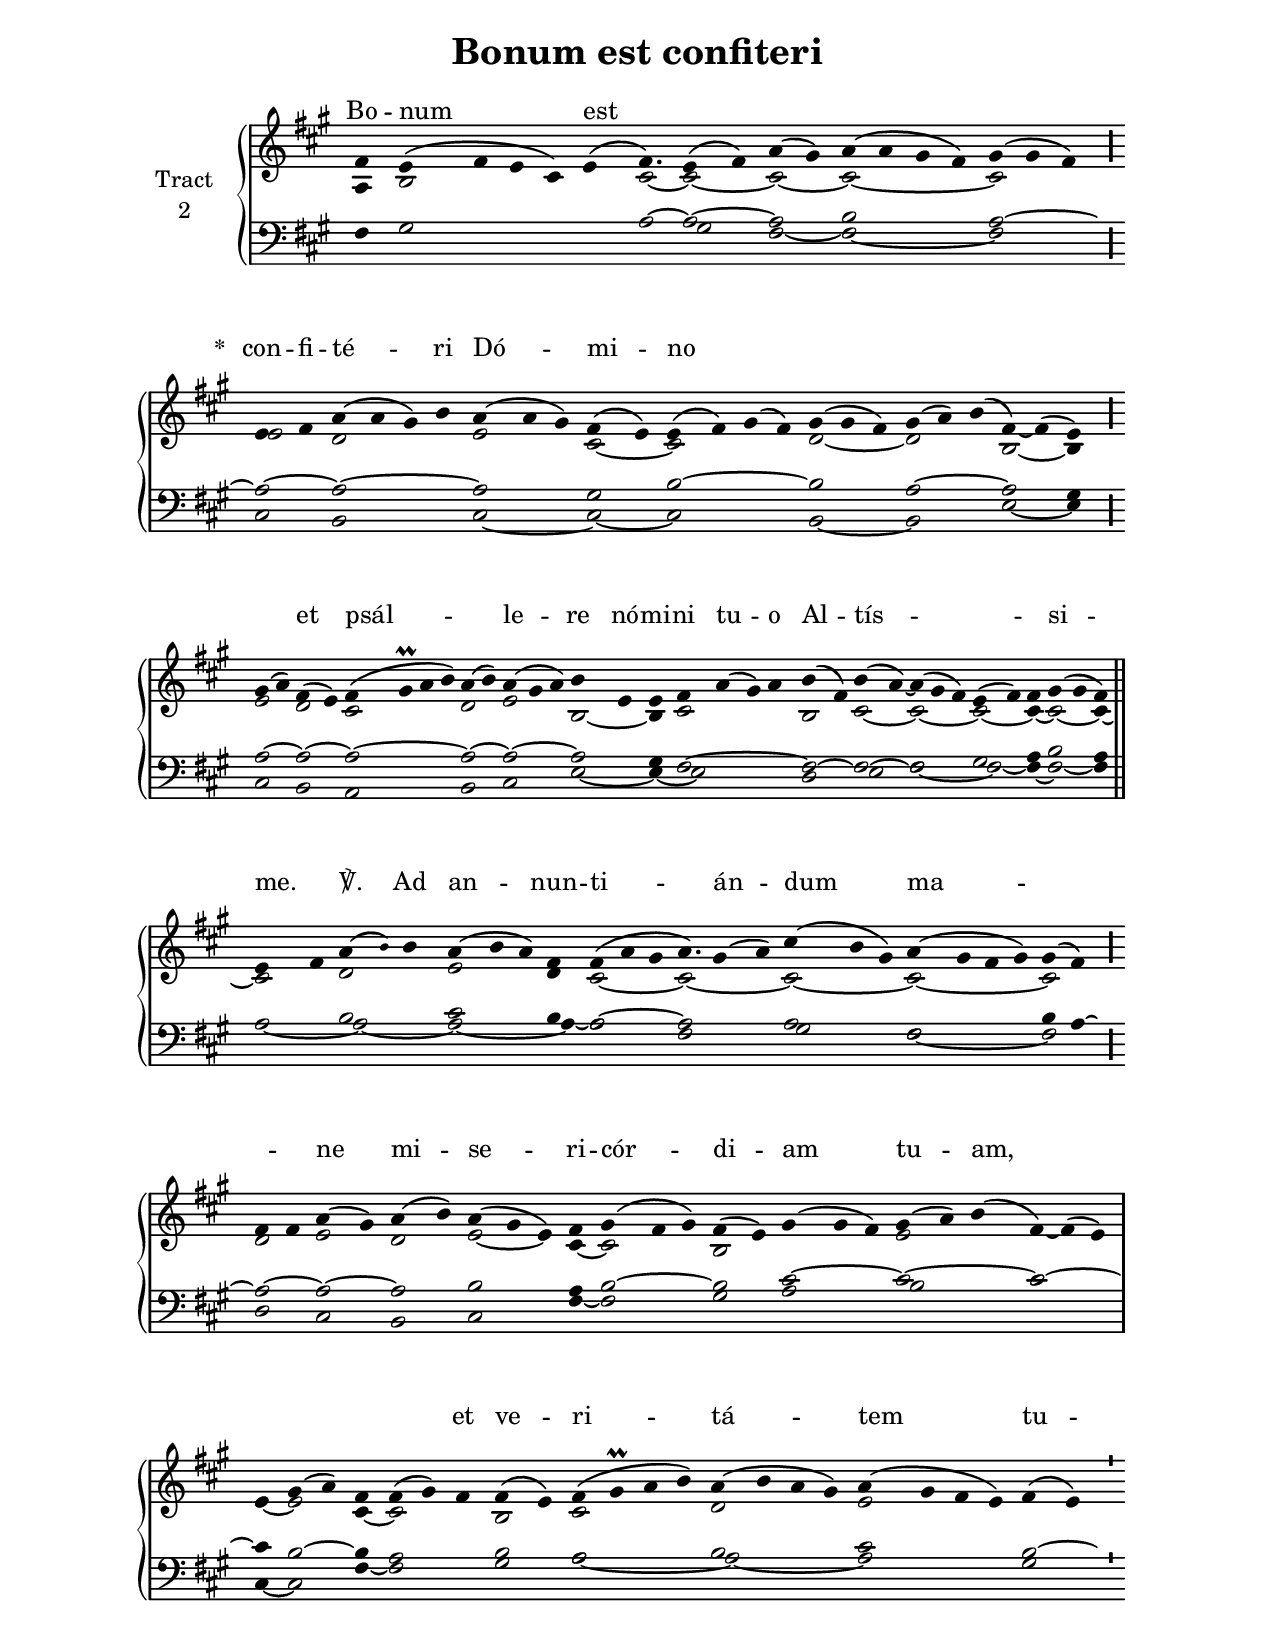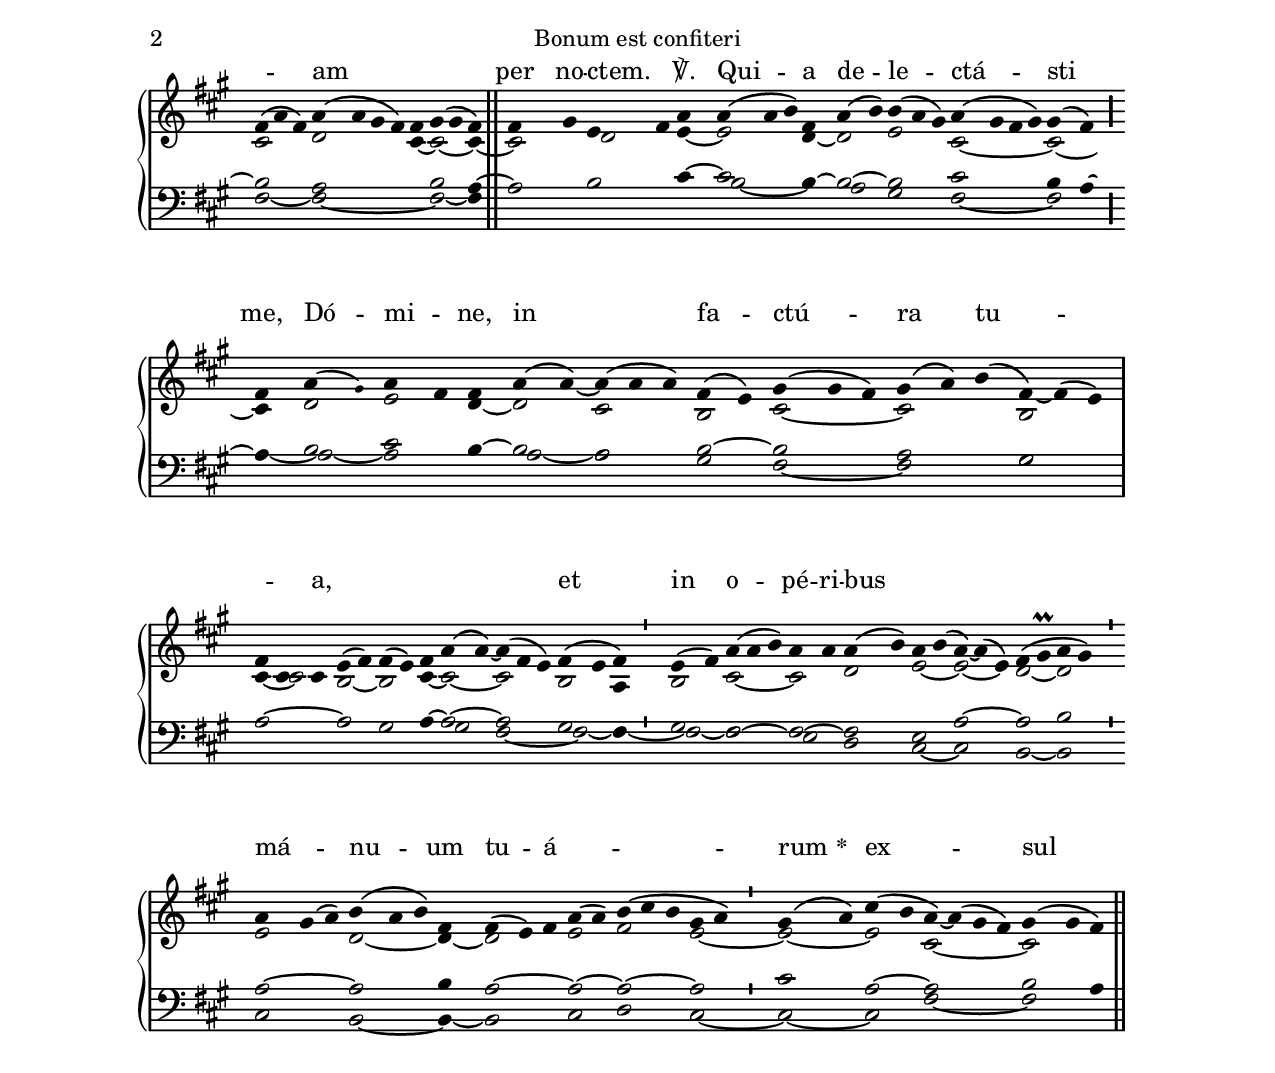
\version "2.18"
\include "gregorian.ly"
\include "noh2.ily"


%Page reference: page iii.180
%(volume.page)

global = {
 \key fis \minor
 \cadenzaOn 
}

\header {
  title = \markup \center-column {"Bonum est confiteri" \vspace #1 }
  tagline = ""
  composer = ""
}

\paper {
 #(include-special-characters)
  oddHeaderMarkup = \markup \fill-line {
    \line {}
    \center-column {
      \on-the-fly #first-page     " "
      \on-the-fly #not-first-page "Bonum est confiteri"
    }
    \line { \on-the-fly #print-page-number-check-first \fromproperty #'page:page-number-string }
  }
  evenHeaderMarkup = \markup \fill-line {
    \line { \on-the-fly #print-page-number-check-first \fromproperty #'page:page-number-string }
    \center-column { "Bonum est confiteri" }
    \line {}
  }
}

chantText = \lyricmode {
Bo -- num est _ _ _ _ 
\set stanza = " * " 
con -- fi -- té -- ri Dó -- mi -- no _ _ _ _ _ 
et psál -- _ le -- re nó -- mi -- ni tu -- o Al -- tís -- _ _ si -- me. _ ℣. 
Ad an -- nun -- ti -- án -- dum ma -- _ _ _ ne 
mi -- se -- ri -- cór -- di -- am tu -- am, _ _ _ _ 
et ve -- ri -- tá -- tem tu -- _ am _ _ per no -- ctem. _ ℣. 
Qui -- a de -- le -- ctá -- sti me, Dó -- mi -- _ ne, 
in fa -- ctú -- ra tu -- _ _ a, _ _ _ _ 
et in o -- pé -- ri -- bus _ _ _ má -- _ nu -- um tu -- á -- _ _ rum 
\set stanza = " * " ex -- sul -- _ tá -- bo. _ _ _ _ _ _ }

chantMusic = {
\tieDown   fis'4 e'4 ( fis'4 e'4 cis'4) e'4 ( fis'4.) e'4 ( fis'4) a'4 ( gis'4) a'4 ( a'4 gis'4 fis'4) gis'4 ( gis'4 fis'4) \divisioMaior
 e'4 fis'4 a'4 ( a'4 gis'4) b'4 a'4 ( a'4 gis'4) fis'4 ( e'4) e'4 ( fis'4) gis'4 ( fis'4) gis'4 ( gis'4 fis'4) gis'4 ( a'4) b'4 ( fis'4) ~ fis'4 ( e'4) \divisioMaior
 gis'4 ( a'4) fis'4 ( e'4) fis'4 ( gis'\prall a'4 b'4) a'4 ( b'4) a'4 ( gis'4 a'4) b'4 e'4 e'4 fis'4 a'4 ( gis'4) a'4 b'4 ( fis'4) b'4 ( a'4) ~ a'4 ( gis'4 fis'4) e'4 ( fis'4) fis'4 gis'4 ( gis'4 fis'4) \finalis
 e'4 fis'4 a'4 ( \once \tweak #'font-size #-4 b' ) b'4 a'4 ( b'4 a'4) fis'4 fis'4 ( a'4 gis'4 a'4.) gis'4 ( a'4) cis''4 ( b'4 gis'4) a'4 ( gis'4 fis'4 gis'4) gis'4 ( fis'4) \divisioMaior
 fis'4 fis'4 a'4 ( gis'4) a'4 ( b'4) a'4 ( gis'4 e'4) fis'4 gis'4 ( fis'4 gis'4) fis'4 ( e'4) gis'4 ( gis'4 fis'4) gis'4 ( a'4) b'4 ( fis'4) ~ fis'4 ( e'4) \divisioMaxima
 e'4 gis'4 ( a'4) fis'4 fis'4 ( gis'4) fis'4 fis'4 ( e'4) fis'4 ( gis'\prall a'4 b'4) a'4 ( b'4 a'4 gis'4) a'4 ( gis'4 fis'4 e'4) fis'4 ( e'4) \divisioMinima
 fis'4 ( a'4 fis'4) a'4 ( a'4 gis'4 fis'4) fis'4 gis'4 ( gis'4 fis'4) \finalis
 fis'4 gis'4 e'4 fis'4 a'4 a'4 ( a'4 b'4) fis'4 a'4 ( b'4) b'4 ( a'4 gis'4) a'4 ( gis'4 fis'4 gis'4) gis'4 ( fis'4) \divisioMaior
 fis'4 a'4 ( \once \tweak #'font-size #-4 gis' ) a'4 fis'4 fis'4 a'4 ( a'4) ~ a'4 ( a'4 a'4) fis'4 ( e'4) gis'4 ( gis'4 fis'4) gis'4 ( a'4) b'4 ( fis'4) ~ fis'4 ( e'4) \divisioMaxima
 fis'4 cis'4 cis'4 e'4 ( fis'4) fis'4 ( e'4) fis'4 a'4 ( a'4) ~ a'4 ( fis'4 e'4) fis'4 ( e'4 fis'4) \divisioMinima
 e'4 ( fis'4) a'4 ( a'4 b'4) a'4 a'4 a'4 ( b'4) a'4 b'4 ( a'4) ~ a'4 ( e'4) fis'4 ( gis'\prall a'4 gis'4) \divisioMinima
 a'4 gis'4 ( a'4) b'4 ( a'4 b'4) fis'4 fis'4 ( e'4) fis'4 a'4 ( a'4) b'4 ( cis''4 b'4 gis'4 a'4) \divisioMinima
 gis'4 ( a'4) cis''4 ( b'4 a'4) ~ a'4 ( gis'4 fis'4) gis'4 ( gis'4 fis'4) \finalis

}

altoMusic = {
a4 b2*5/2 cis'2*3/4 ~ cis'2 ~ cis'2 ~ cis'2*4/2 ~ cis'2*3/2 \divisioMaior
e'2 d'2*4/2 e'2*3/2 cis'2 ~ cis'2*4/2 d'2*3/2 ~ d'2*3/2 b2 ~ b4 \divisioMaior
e'2 d'2 cis'2*4/2 d'2 e'2*3/2 b2 ~ b4 cis'2*4/2 b2 cis'2 ~ cis'2*3/2 ~ cis'2 ~ cis'4 ~ cis'2 ~ cis'4 ~ \finalis
cis'2 d'2*3/2 e'2*3/2 d'4 cis'2*3/2 ~ cis'2*7/4 ~ cis'2*3/2 ~ cis'2*4/2 ~ cis'2 \divisioMaior
d'2 e'2 d'2 e'2 ~ e'4 cis'4 ~ cis'2*3/2 b2 r2*3/2 e'2*3/2 r2*3/2 \divisioMaxima
e'4 ~ e'2 cis'4 ~ cis'2*3/2 b2 cis'2*4/2 d'2*4/2 e'2*4/2 r2 \divisioMinima
cis'2*3/2 d'2*4/2 cis'4 ~ cis'2 ~ cis'4 ~ \finalis
cis'2 d'2 e'4 ~ e'2*3/2 d'4 ~ d'2 e'2*3/2 cis'2*4/2 ~ cis'2 ~ \divisioMaior
cis'4 d'2 e'2 d'4 ~ d'2 cis'2*3/2 b2 cis'2*3/2 ~ cis'2*3/2 b2*3/2 \divisioMaxima
cis'4 ~ cis'2 b2 ~ b2 cis'4 ~ cis'2 ~ cis'2*3/2 b2 a4 \divisioMinima
b2 cis'2*3/2 ~ cis'2 d'2 e'2 ~ e'2 ~ e'4 d'2 ~ d'2 \divisioMinima
e'2*3/2 d'2*3/2 ~ d'4 ~ d'2*3/2 e'2 fis'2*3/2 e'2 ~ \divisioMinima
e'2 ~ e'2 cis'2*4/2 ~ cis'2*3/2 \finalis
}

tenorMusic = {
fis4 gis2*5/2 a2*3/4 ~ a2 ~ a2 b2*4/2 a2*3/2 ~ \divisioMaior
a2 ~ a2*4/2 ~ a2*3/2 gis2 b2*4/2 ~ b2*3/2 a2*3/2 ~ a2 gis4 \divisioMaior
a2 ~ a2 ~ a2*4/2 ~ a2 ~ a2*3/2 ~ a2 gis4 fis2*4/2 ~ fis2 ~ fis2 ~ fis2*3/2 gis2 a4 b2 a4 \finalis
r2 b2*3/2 cis'2*3/2 b4 a2*3/2 ~ a2*7/4 gis2*3/2 fis2*4/2 b4 a4 ~ \divisioMaior
a2 ~ a2 ~ a2 b2*3/2 a4 b2*3/2 ~ b2 cis'2*3/2 ~ cis'2*3/2 ~ cis'2*3/2 ~ \divisioMaxima
cis'4 b2 ~ b4 a2*3/2 b2 a2*4/2 b2*4/2 cis'2*4/2 b2 ~ \divisioMinima
b2*3/2 a2*5/2 b2 a4 ~ \finalis
a2 b2 cis'4 ~ cis'2*3/2 b4 ~ b2 ~ b2*3/2 cis'2*4/2 b4 a4 ~ \divisioMaior
a4 b2 cis'2 b4 ~ b2 a2*3/2 b2 ~ b2*3/2 a2*3/2 gis2*3/2 \divisioMaxima
a2*3/2 ~ a2 gis2 a4 ~ a2 ~ a2*3/2 gis2 fis4 \divisioMinima
gis2 fis2*3/2 ~ fis2 ~ fis2 e2 a2*3/2 ~ a2 b2 \divisioMinima
a2*3/2 ~ a2*3/2 b4 a2*3/2 ~ a2 ~ a2*3/2 ~ a2 \divisioMinima
cis'2 a2 ~ a2*4/2 b2 a4 \finalis
}

bassMusic = {
r2*15/4 gis2 fis2 ~ fis2*4/2 ~ fis2*3/2 \divisioMaior
cis2 b,2*4/2 cis2*3/2 ~ cis2 ~ cis2*4/2 b,2*3/2 ~ b,2*3/2 e2 ~ e4 \divisioMaior
cis2 b,2 a,2*4/2 b,2 cis2*3/2 e2 ~ e4 ~ e2*4/2 d2 e2 fis2*3/2 ~ fis2 ~ fis4 ~ fis2 ~ fis4 \finalis
a2 ~ a2*3/2 ~ a2*3/2 ~ a4 ~ a2*3/2 fis2*7/4 a2*3/2 fis2*4/2 ~ fis2 \divisioMaior
d2 cis2 b,2 cis2*3/2 fis4 ~ fis2*3/2 gis2 a2*3/2 b2*3/2 cis'2*3/2 \divisioMaxima
cis4 ~ cis2 fis4 ~ fis2*3/2 gis2 a2*4/2 ~ a2*4/2 ~ a2*4/2 gis2 \divisioMinima
fis2*3/2 ~ fis2*5/2 ~ fis2 ~ fis4 \finalis
r2*5/2 b2*3/2 ~ b4 a2 gis2*3/2 fis2*4/2 ~ fis2 \divisioMaior
a4 ~ a2 ~ a2 b4 a2 ~ a2*3/2 gis2 fis2*3/2 ~ fis2*3/2 gis2*3/2 \divisioMaxima
r2*8/2 gis2 fis2*3/2 ~ fis2 ~ fis4 ~ \divisioMinima
fis2 ~ fis2*3/2 e2 d2 cis2 ~ cis2*3/2 b,2 ~ b,2 \divisioMinima
cis2*3/2 b,2*3/2 ~ b,4 ~ b,2*3/2 cis2 d2*3/2 cis2 ~ \divisioMinima
cis2 ~ cis2 fis2*4/2 ~ fis2*3/2 \finalis
}

voiceLines = {
\voiceLineStyle


}

\score{
  <<
    \new GrandStaff <<
      \set GrandStaff.autoBeaming = ##f
      \set GrandStaff.instrumentName = \markup \center-column {
        "Tract"
        "2"
      }
      \new Staff = up <<
        \new Voice = "chant" {
          \voiceOne \global \chantMusic
        }
        \new Voice {
          \voiceTwo \global \altoMusic
        }
      >>

      \new Staff = down <<
        \clef bass
        \new Voice {
          \voiceOne \global \tenorMusic
        }
        \new Voice {
          \voiceTwo \global \bassMusic
        }
	\new Voice {
        \voiceThree \global \voiceLines
        }
      >>
    >>
    \new Lyrics \lyricsto chant {
      \chantText
    }
  >>
  \layout{
  }
  \midi{
    \tempo 4 = 125
  }
}
